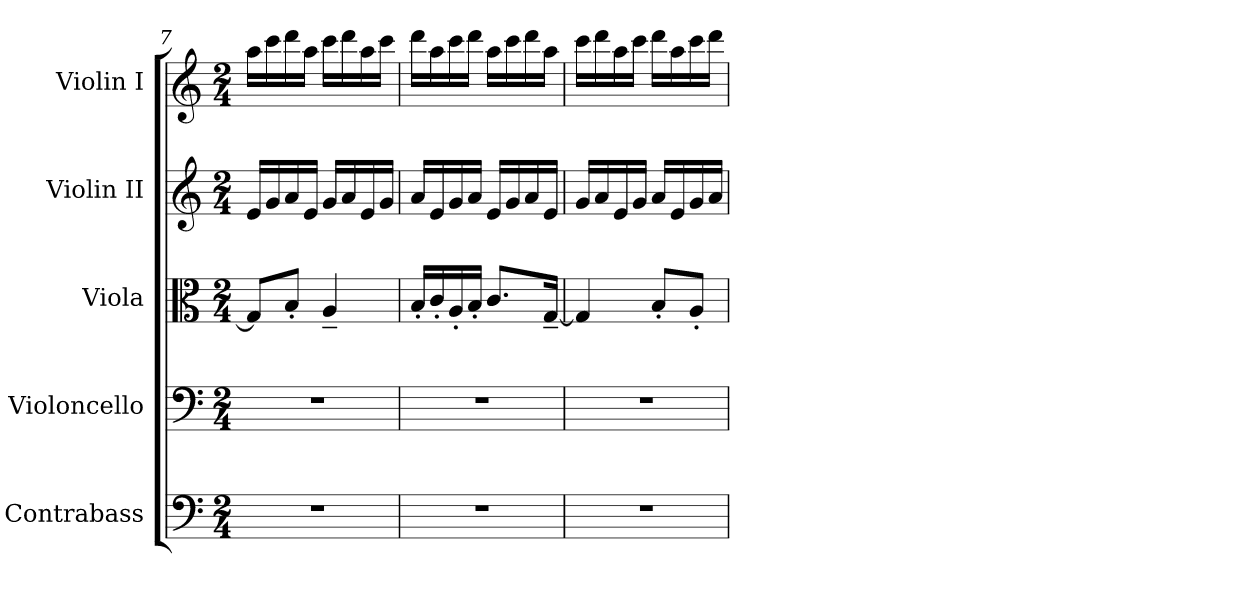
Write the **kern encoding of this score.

**kern	**kern	**kern	**kern	**kern
*part5	*part4	*part3	*part2	*part1
*staff5	*staff4	*staff3	*staff2	*staff1
*I"Contrabass	*I"Violoncello	*I"Viola	*I"Violin II	*I"Violin I
*I'Cb.	*I'Vc.	*I'Vla.	*I'Vln. II	*I'Vln. I
*clefF4	*clefF4	*clefC3	*clefG2	*clefG2
*ITrd7c12	*	*	*	*
*k[]	*k[]	*k[]	*k[]	*k[]
*M2/4	*M2/4	*M2/4	*M2/4	*M2/4
=7	=7	=7	=7	=7
2r	2r	8G/L]	16e/LL	16aa\LL
.	.	.	16g/	16ccc\
.	.	8B'/J	16a/	16ddd\
.	.	.	16e/JJ	16aa\JJ
.	.	4A~/	16g/LL	16ccc\LL
.	.	.	16a/	16ddd\
.	.	.	16e/	16aa\
.	.	.	16g/JJ	16ccc\JJ
=8	=8	=8	=8	=8
2r	2r	16B'/LL	16a/LL	16ddd\LL
.	.	16c'/	16e/	16aa\
.	.	16A'/	16g/	16ccc\
.	.	16B'/JJ	16a/JJ	16ddd\JJ
.	.	8.c/L	16e/LL	16aa\LL
.	.	.	16g/	16ccc\
.	.	.	16a/	16ddd\
.	.	[16G~/Jk	16e/JJ	16aa\JJ
!!LO:PB:g=z
=9	=9	=9	=9	=9
2r	2r	4G/]	16g/LL	16ccc\LL
.	.	.	16a/	16ddd\
.	.	.	16e/	16aa\
.	.	.	16g/JJ	16ccc\JJ
.	.	8B'/L	16a/LL	16ddd\LL
.	.	.	16e/	16aa\
.	.	8A'/J	16g/	16ccc\
.	.	.	16a/JJ	16ddd\JJ
=	=	=	=	=
*-	*-	*-	*-	*-
